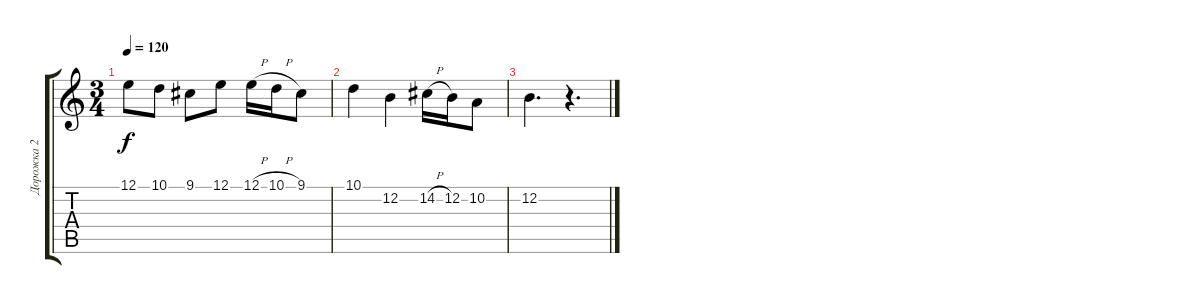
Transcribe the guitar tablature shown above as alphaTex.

\track ("Дорожка 2" "Дорожка 2") {instrument piccolo}
\staff {score tabs}
\tuning (E4 B3 G3 D3 A2 E2) {hide}
\ts (3 4)
\tempo 120
\clef g2
\ks c
12.1.8{dy f} 10.1.8 9.1.8 12.1.8 12.1{h}.16 10.1{h}.16 9.1.8 |
10.1.4 12.2.4 14.2{h}.16 12.2.16 10.2.8 |
12.2.4{d} r.4{d}
